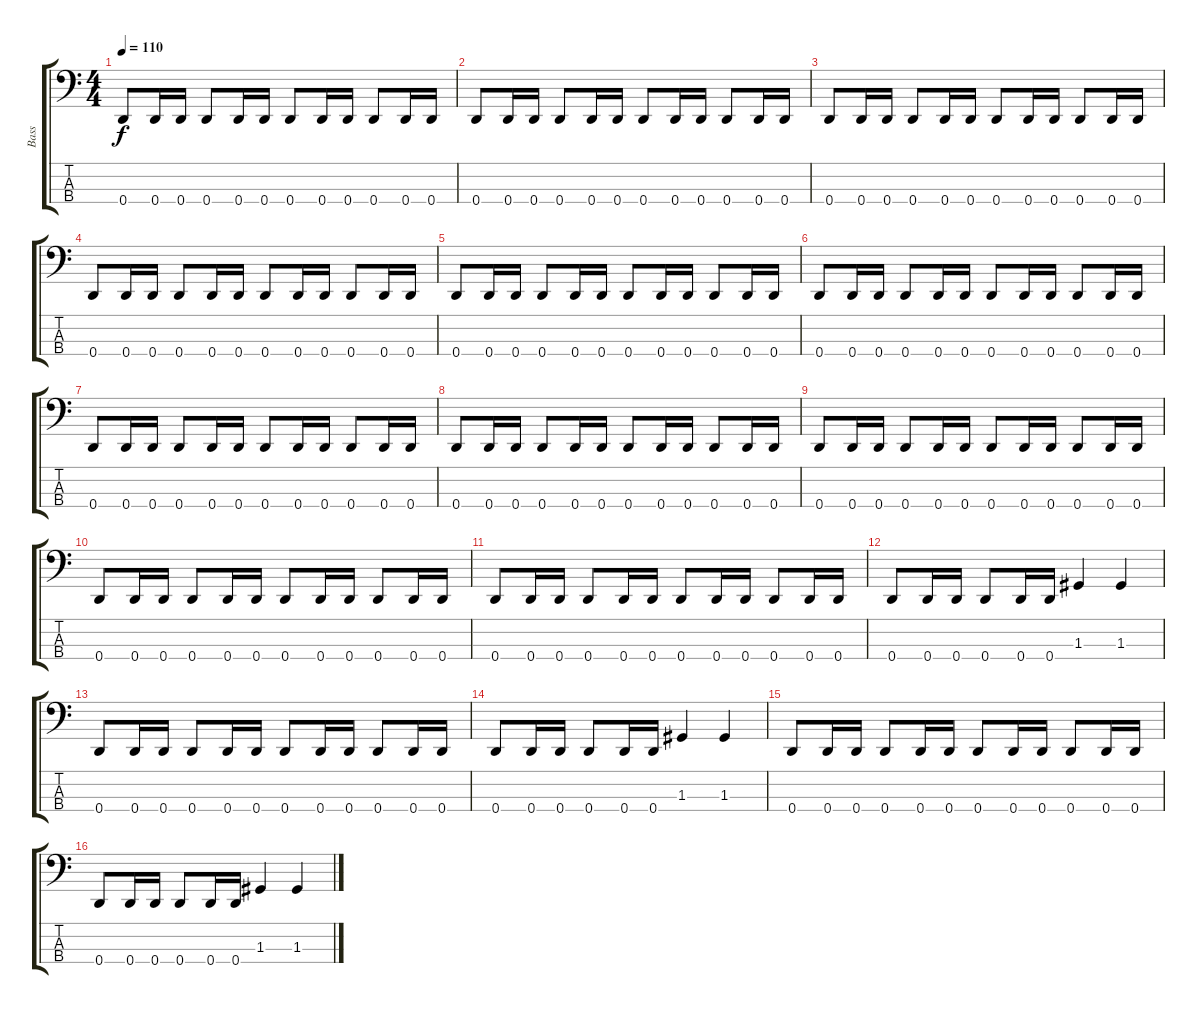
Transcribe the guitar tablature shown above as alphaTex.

\track ("Bass" "Bass") {instrument electricbasspick}
\staff {score tabs}
\tuning (F2 C2 G1 D1) {hide}
\ts (4 4)
\tempo 110
\clef f4
\ks c
0.4.8{dy f} 0.4.16 0.4.16 0.4.8 0.4.16 0.4.16 0.4.8 0.4.16 0.4.16 0.4.8 0.4.16 0.4.16 |
0.4.8 0.4.16 0.4.16 0.4.8 0.4.16 0.4.16 0.4.8 0.4.16 0.4.16 0.4.8 0.4.16 0.4.16 |
0.4.8 0.4.16 0.4.16 0.4.8 0.4.16 0.4.16 0.4.8 0.4.16 0.4.16 0.4.8 0.4.16 0.4.16 |
0.4.8 0.4.16 0.4.16 0.4.8 0.4.16 0.4.16 0.4.8 0.4.16 0.4.16 0.4.8 0.4.16 0.4.16 |
0.4.8 0.4.16 0.4.16 0.4.8 0.4.16 0.4.16 0.4.8 0.4.16 0.4.16 0.4.8 0.4.16 0.4.16 |
0.4.8 0.4.16 0.4.16 0.4.8 0.4.16 0.4.16 0.4.8 0.4.16 0.4.16 0.4.8 0.4.16 0.4.16 |
0.4.8 0.4.16 0.4.16 0.4.8 0.4.16 0.4.16 0.4.8 0.4.16 0.4.16 0.4.8 0.4.16 0.4.16 |
0.4.8 0.4.16 0.4.16 0.4.8 0.4.16 0.4.16 0.4.8 0.4.16 0.4.16 0.4.8 0.4.16 0.4.16 |
0.4.8 0.4.16 0.4.16 0.4.8 0.4.16 0.4.16 0.4.8 0.4.16 0.4.16 0.4.8 0.4.16 0.4.16 |
0.4.8 0.4.16 0.4.16 0.4.8 0.4.16 0.4.16 0.4.8 0.4.16 0.4.16 0.4.8 0.4.16 0.4.16 |
0.4.8 0.4.16 0.4.16 0.4.8 0.4.16 0.4.16 0.4.8 0.4.16 0.4.16 0.4.8 0.4.16 0.4.16 |
0.4.8 0.4.16 0.4.16 0.4.8 0.4.16 0.4.16 1.3.4 1.3.4 |
0.4.8 0.4.16 0.4.16 0.4.8 0.4.16 0.4.16 0.4.8 0.4.16 0.4.16 0.4.8 0.4.16 0.4.16 |
0.4.8 0.4.16 0.4.16 0.4.8 0.4.16 0.4.16 1.3.4 1.3.4 |
0.4.8 0.4.16 0.4.16 0.4.8 0.4.16 0.4.16 0.4.8 0.4.16 0.4.16 0.4.8 0.4.16 0.4.16 |
0.4.8 0.4.16 0.4.16 0.4.8 0.4.16 0.4.16 1.3.4 1.3.4
